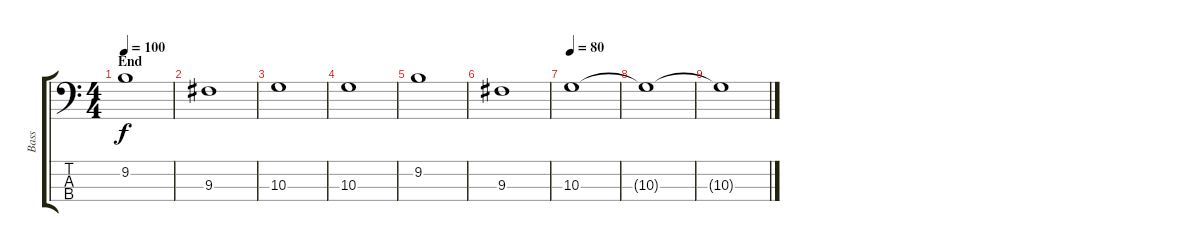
\track ("Bass" "Bass") {instrument electricbassfinger}
\staff {score tabs}
\tuning (G2 D2 A1 E1) {hide}
\ts (4 4)
\section ("" "End")
\tempo 100
\clef f4
\ks c
9.2.1{dy f} |
9.3.1 |
10.3.1 |
10.3.1 |
9.2.1 |
9.3.1 |
\tempo 80
10.3.1{volume 4} |
10.3{t}.1 |
10.3{t}.1
